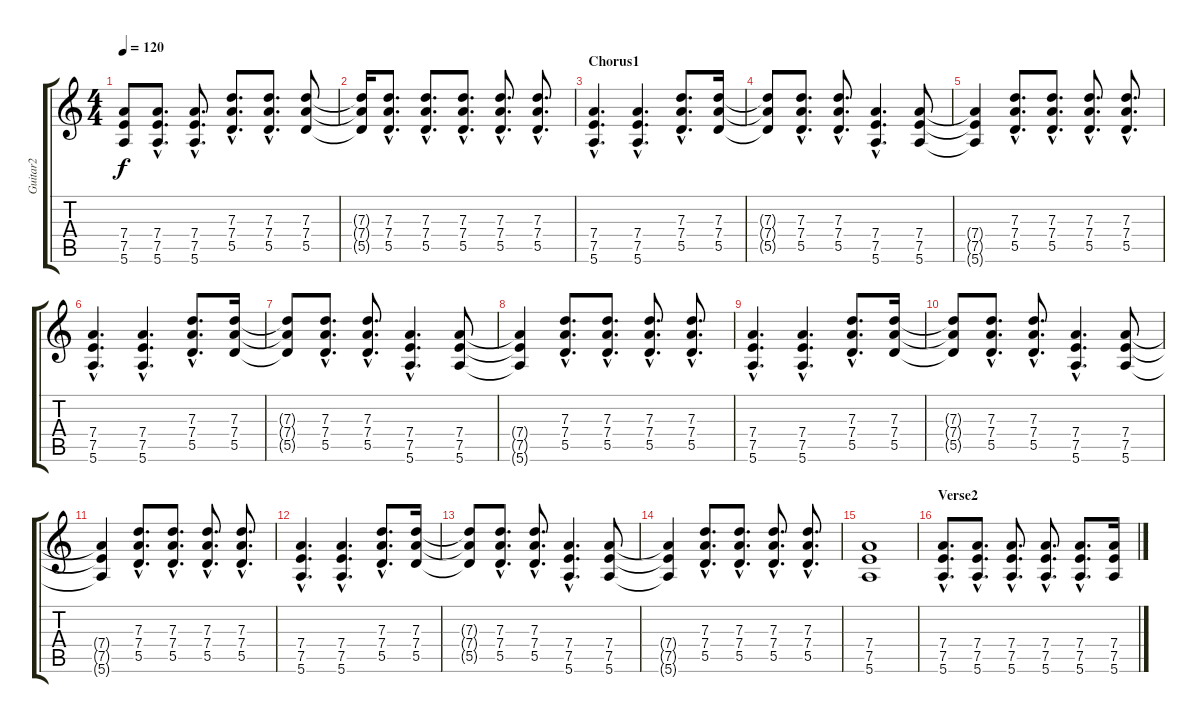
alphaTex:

\track ("Guitar2" "Guitar2") {instrument overdrivenguitar}
\staff {score tabs}
\tuning (E4 B3 G3 D3 A2 E2) {hide}
\ts (4 4)
\tempo 120
\clef g2
\ks c
(7.4{t} 7.5{t} 5.6{t}).8{dy f} (7.4{hac} 7.5{hac} 5.6{hac}).8{d} (7.4{hac} 7.5{hac} 5.6{hac}).8{d} (7.3{hac} 7.4{hac} 5.5{hac}).8{d} (7.3{hac} 7.4{hac} 5.5{hac}).8{d} (7.3 7.4 5.5).8 |
(7.3{t} 7.4{t} 5.5{t}).16 (7.3{hac} 7.4{hac} 5.5{hac}).8{d} (7.3{hac} 7.4{hac} 5.5{hac}).8{d} (7.3{hac} 7.4{hac} 5.5{hac}).8{d} (7.3{hac} 7.4{hac} 5.5{hac}).8{d} (7.3{hac} 7.4{hac} 5.5{hac}).8{d} |
\section ("" "Chorus1")
(7.4{hac} 7.5{hac} 5.6{hac}).4{d} (7.4{hac} 7.5{hac} 5.6{hac}).4{d} (7.3{hac} 7.4{hac} 5.5{hac}).8{d} (7.3 7.4 5.5).16 |
(7.3{t} 7.4{t} 5.5{t}).8 (7.3{hac} 7.4{hac} 5.5{hac}).8{d} (7.3{hac} 7.4{hac} 5.5{hac}).8{d} (7.4{hac} 7.5{hac} 5.6{hac}).4{d} (7.4 7.5 5.6).8 |
(7.4{t} 7.5{t} 5.6{t}).4 (7.3{hac} 7.4{hac} 5.5{hac}).8{d} (7.3{hac} 7.4{hac} 5.5{hac}).8{d} (7.3{hac} 7.4{hac} 5.5{hac}).8{d} (7.3{hac} 7.4{hac} 5.5{hac}).8{d} |
(7.4{hac} 7.5{hac} 5.6{hac}).4{d} (7.4{hac} 7.5{hac} 5.6{hac}).4{d} (7.3{hac} 7.4{hac} 5.5{hac}).8{d} (7.3 7.4 5.5).16 |
(7.3{t} 7.4{t} 5.5{t}).8 (7.3{hac} 7.4{hac} 5.5{hac}).8{d} (7.3{hac} 7.4{hac} 5.5{hac}).8{d} (7.4{hac} 7.5{hac} 5.6{hac}).4{d} (7.4 7.5 5.6).8 |
(7.4{t} 7.5{t} 5.6{t}).4 (7.3{hac} 7.4{hac} 5.5{hac}).8{d} (7.3{hac} 7.4{hac} 5.5{hac}).8{d} (7.3{hac} 7.4{hac} 5.5{hac}).8{d} (7.3{hac} 7.4{hac} 5.5{hac}).8{d} |
(7.4{hac} 7.5{hac} 5.6{hac}).4{d} (7.4{hac} 7.5{hac} 5.6{hac}).4{d} (7.3{hac} 7.4{hac} 5.5{hac}).8{d} (7.3 7.4 5.5).16 |
(7.3{t} 7.4{t} 5.5{t}).8 (7.3{hac} 7.4{hac} 5.5{hac}).8{d} (7.3{hac} 7.4{hac} 5.5{hac}).8{d} (7.4{hac} 7.5{hac} 5.6{hac}).4{d} (7.4 7.5 5.6).8 |
(7.4{t} 7.5{t} 5.6{t}).4 (7.3{hac} 7.4{hac} 5.5{hac}).8{d} (7.3{hac} 7.4{hac} 5.5{hac}).8{d} (7.3{hac} 7.4{hac} 5.5{hac}).8{d} (7.3{hac} 7.4{hac} 5.5{hac}).8{d} |
(7.4{hac} 7.5{hac} 5.6{hac}).4{d} (7.4{hac} 7.5{hac} 5.6{hac}).4{d} (7.3{hac} 7.4{hac} 5.5{hac}).8{d} (7.3 7.4 5.5).16 |
(7.3{t} 7.4{t} 5.5{t}).8 (7.3{hac} 7.4{hac} 5.5{hac}).8{d} (7.3{hac} 7.4{hac} 5.5{hac}).8{d} (7.4{hac} 7.5{hac} 5.6{hac}).4{d} (7.4 7.5 5.6).8 |
(7.4{t} 7.5{t} 5.6{t}).4 (7.3{hac} 7.4{hac} 5.5{hac}).8{d} (7.3{hac} 7.4{hac} 5.5{hac}).8{d} (7.3{hac} 7.4{hac} 5.5{hac}).8{d} (7.3{hac} 7.4{hac} 5.5{hac}).8{d} |
(7.4 7.5 5.6).1 |
\section ("" "Verse2")
(7.4{hac} 7.5{hac} 5.6{hac}).8{d} (7.4{hac} 7.5{hac} 5.6{hac}).8{d} (7.4{hac} 7.5{hac} 5.6{hac}).8{d} (7.4{hac} 7.5{hac} 5.6{hac}).8{d} (7.4{hac} 7.5{hac} 5.6{hac}).8{d} (7.4 7.5 5.6).16
